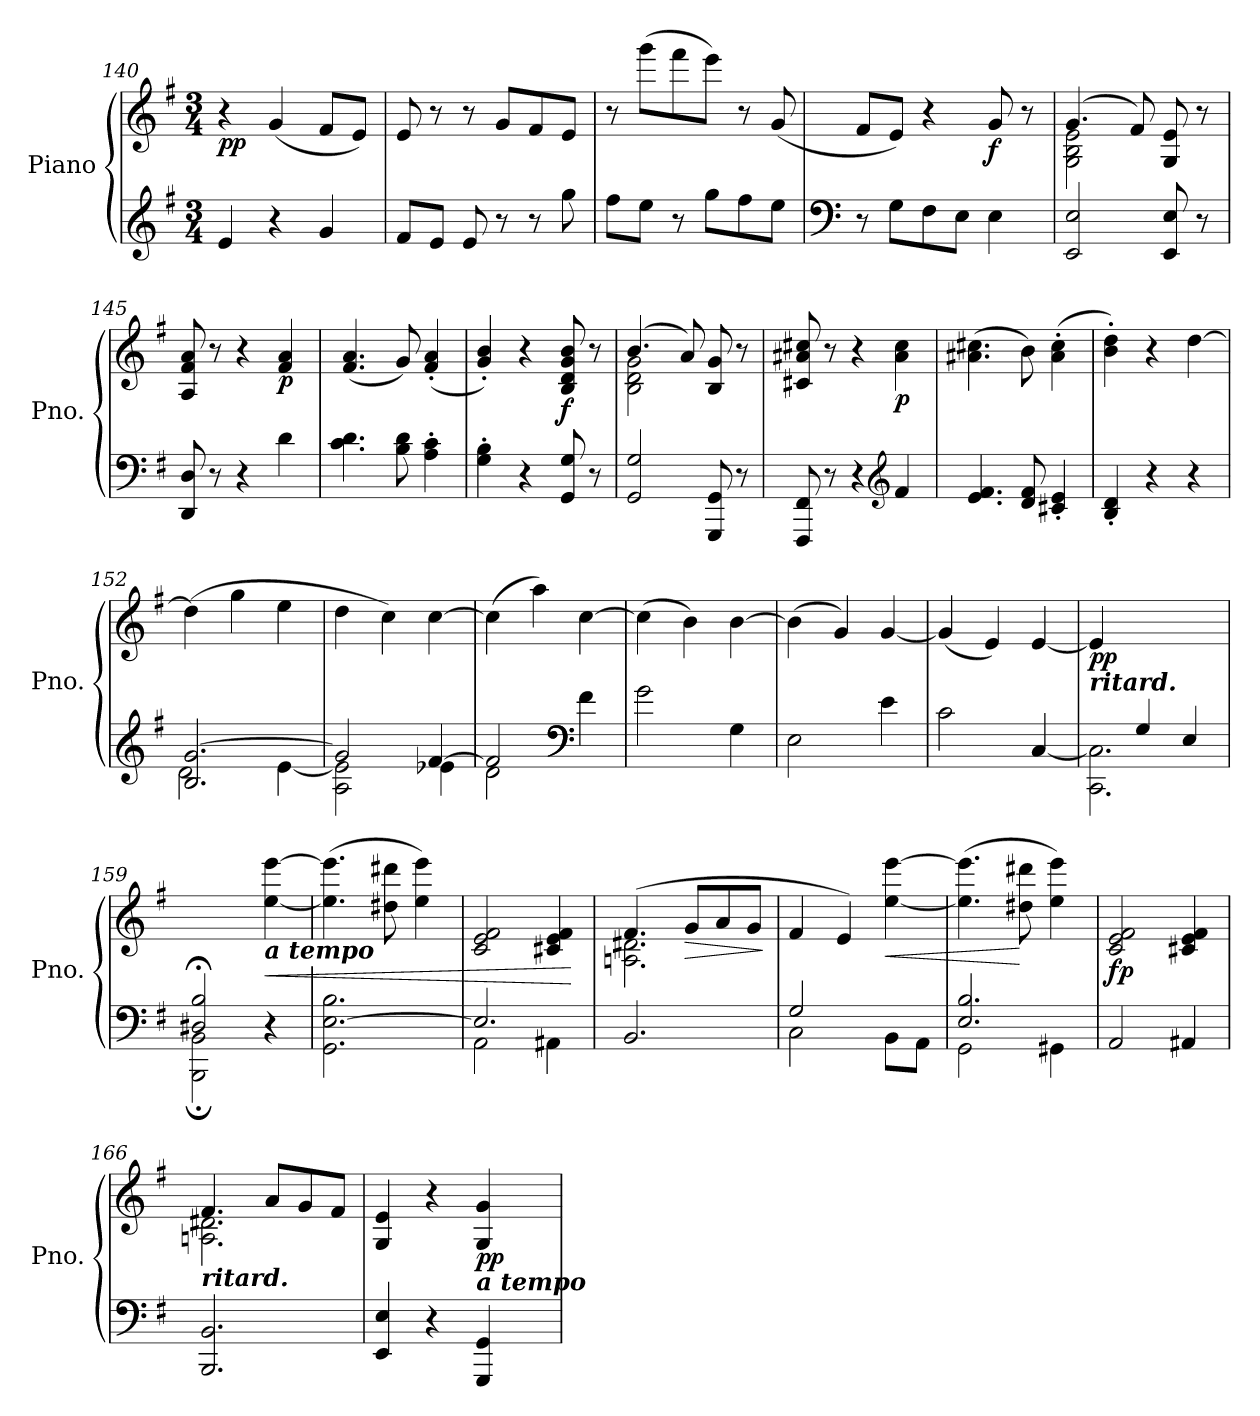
**kern	**kern	**dynam
*part1	*part1	*part1
*staff2	*staff1	*staff1/2
*I"Piano	*	*
*I'Pno.	*	*
*clefG2	*clefG2	*
*k[f#]	*k[f#]	*
*M3/4	*M3/4	*
=140	=140	=140
!	!	!LO:DY:b
4e/	4r	pp
4r	(4g/	.
4g/	8f#/L	.
.	8e/J)	.
=141	=141	=141
!	!	!LO:DY:b
8f#/L	8e/	other-dynamics
8e/J	8r	.
8e/	8r	.
8r	8g/L	.
8r	8f#/	.
8gg\	8e/J	.
=142	=142	=142
8ff#\L	8r	.
8ee\J	(8ggg\L	.
8r	8fff#\	.
8gg\L	8eee\J)	.
8ff#\	8r	.
8ee\J	(8g/	.
=143	=143	=143
*clefF4	*	*
8r	8f#/L	.
8G\L	8e/J)	.
8F#\	4r	.
8E\J	.	.
!	!	!LO:DY:b
4E\	8g/	f
.	8r	.
=144	=144	=144
*	*^	*
2EE/ 2E/	(>4.g/	2G\ 2B\ 2e\	.
.	8f#/)	.	.
8EE/ 8E/	8G/ 8e/	4ryy	.
8r	8r	.	.
*	*v	*v	*
!!LO:LB:g=z
=145	=145	=145
8DD/ 8D/	8A/ 8f#/ 8a/	.
8r	8r	.
4r	4r	.
!	!	!LO:DY:b
4d\	4f#/ 4a/	p
=146	=146	=146
4.c\ 4.d\	(4.f#/ 4.a/	.
8B\ 8d\	8g/)	.
4A\' 4c\'	(4f#/' 4a/'	.
=147	=147	=147
4G\' 4B\'	4g/' 4b/')	.
4r	4r	.
!	!	!LO:DY:b
8GG/ 8G/	8B/ 8d/ 8g/ 8b/	f
8r	8r	.
=148	=148	=148
*	*^	*
2GG/ 2G/	(4.b/	2B\ 2d\ 2g\	.
.	8a/)	.	.
8GGG/ 8GG/	8B/ 8g/	4ryy	.
8r	8r	.	.
*	*v	*v	*
=149	=149	=149
8FFF#/ 8FF#/	8c#X/ 8a#X/ 8cc#X/	.
8r	8r	.
4r	4r	.
*clefG2	*	*
!	!	!LO:DY:b
4f#/	4a#\ 4cc#\	p
=150	=150	=150
4.e/ 4.f#/	(4.a#X\ 4.cc#X\	.
8d/ 8f#/	8b\)	.
4c#X/' 4e/'	(4a#\' 4cc#\'	.
=151	=151	=151
4B/' 4d/'	4b\' 4dd\')	.
4r	4r	.
4r	[4dd\	.
!!LO:PB:g=z
=152	=152	=152
*^	*	*
2.B/ [2.g/	2d\	(4dd\]	.
.	.	4gg\	.
.	[4e\	4ee\	.
=153	=153	=153	=153
2g/]	2A\ 2e\]	4dd\	.
.	.	4cc\)	.
[4f#/	4e-X\	[4cc\	.
=154	=154	=154	=154
2f#/]	2d\	(4cc\]	.
.	.	4aa\)	.
*clefF4	*	*	*
4f#\	4ryy	[4cc\	.
*v	*v	*	*
=155	=155	=155
2g\	(4cc\]	.
.	4b\)	.
4G\	[4b\	.
=156	=156	=156
!	!	!LO:DY:b
2E\	(4b\]	other-dynamics
.	4g/)	.
4e\	[4g/	.
=157	=157	=157
2c\	(4g/]	.
.	4e/)	.
[4C/	[4e/	.
=158	=158	=158
*^	*	*
!	!	!LO:TX:b:Bi:t=ritard.	!
!	!	!	!LO:DY:b
4ryy	2.CC\ 2.C\]	(>4e/]	pp
4G/	.	2ryy	.
4E/)	.	.	.
=159	=159	=159	=159
2D#X/;< 2B/;<	2BBB\; 2BB\;	2ryy	.
!	!	!LO:TX:b:Bi:t=a tempo	!
!	!	!	!LO:HP:b
4ryy	4r	[4ee\ [4eee\	<
*v	*v	*	*
!!LO:LB:g=z
=160	=160	=160
2.GG\ [2.E\ 2.B\	(4.ee\] 4.eee\]	.
.	8dd#X\ 8ddd#X\	.
.	4ee\ 4eee\)	.
!!LO:LB:g=z
=161	=161	=161
*^	*	*
2.E/]	2AA\	2c/ 2e/ 2f#/	.
.	4AA#X\	4c#X/ 4e/ 4f#/	.
*v	*v	*	*
.	.	[
!!LO:LB:g=z
=162	=162	=162
*	*^	*
2.BB/	(4.f#/	2.An\ 2.d#X\	.
!	!	!	!LO:HP:b
.	8g/L	.	>
.	8a/	.	.
.	8g/J	.	.
*	*v	*v	*
.	.	]
=163	=163	=163
*^	*	*
2C\	2G/	4f#/	.
.	.	4e/)	.
!	!	!	!LO:HP:b
8BB\L	4ryy	[4ee\ [4eee\	<
8AA\J	.	.	.
=164	=164	=164	=164
2.E/ 2.B/	2GG\	(4.ee\] 4.eee\]	.
.	.	8dd#X\ 8ddd#X\	[
.	4GG#X\	4ee\ 4eee\)	.
=165	=165	=165	=165
!	!	!	!LO:DY:b
*v	*v	*	*
2AA/	2c/ 2e/ 2f#/	fp
4AA#X/	4c#X/ 4e/ 4f#/	.
=166	=166	=166
*	*^	*
!	!LO:TX:b:Bi:t=ritard.	!	!
2.BBB/ 2.BB/	4.f#/	2.An\ 2.d#X\	.
.	8a/L	.	.
.	8g/	.	.
.	8f#/J	.	.
*	*v	*v	*
=167	=167	=167
4EE/ 4E/	4G/ 4e/	.
4r	4r	.
!	!LO:TX:b:Bi:t=a tempo	!
!	!	!LO:DY:b
4GGG/ 4GG/	4G/ 4g/	pp
=	=	=
*-	*-	*-
